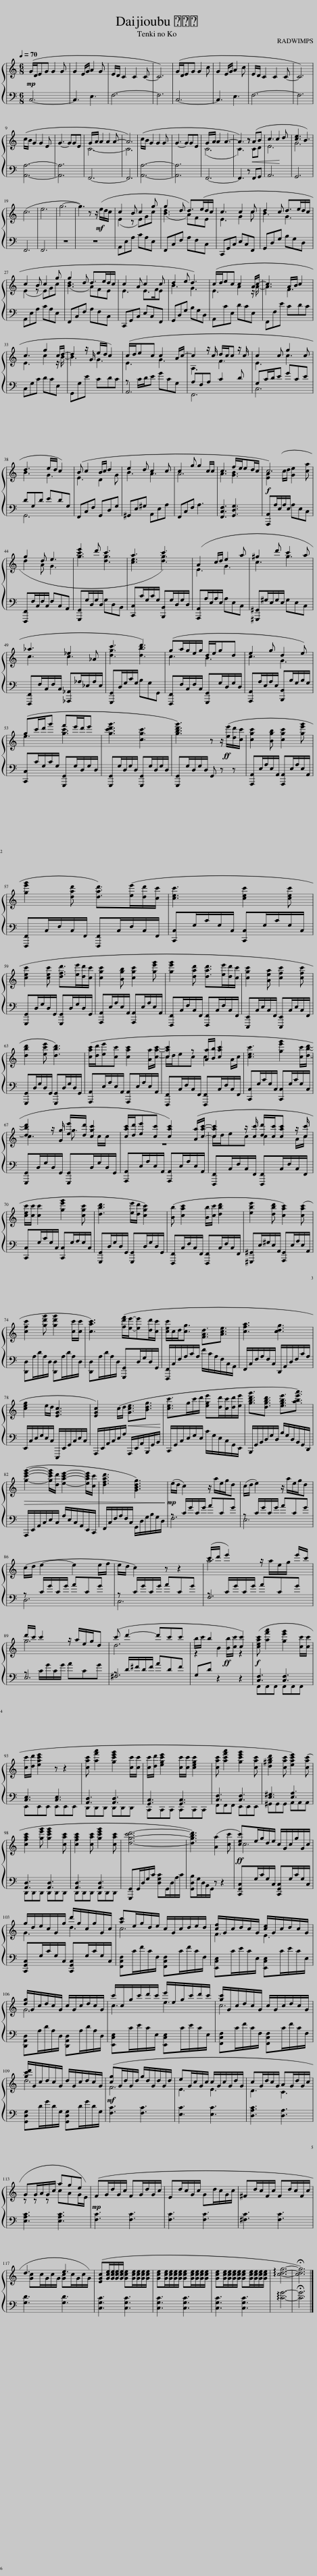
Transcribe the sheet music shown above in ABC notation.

X:1
%%score { ( 1 3 ) | ( 2 4 ) }
L:1/8
Q:1/4=70
M:6/8
I:linebreak $
K:C
V:1 treble
V:3 treble
V:2 bass
V:4 bass
V:1
!mp! (G/D/EG G2 G | G2 E/G/ A2 G | E/D/ C2 C2 C- | C6) | (G/D/EG G2 c | %5
 G2 E/G/ A2 c | E/D/ C2 C2 C- | C6) |$ (c/B/ G2 G2 E | G3- GGE | %10
 G/A/ A2 A2 A- | A6) | (c/B/ G2 G2 G | G3- GGE | G/A/ A2 A3- | %15
 A3) z!<(! (AB | c3 c2!<)! d | [ce]3 B3) |$ (c6 | e6 | %20
 g6- | g3) z z/!mf! (e/d/c/ | c2 B c2 g | g2 d d>)(ed/c/ | c3 c2 c | %25
 d2 c d>ed/c/ |$ c2 B c2 g | g2 d d>ed/c/ | c2 A c2 c | d2 e d3) | %30
 (c/d/ec c2 A/c/- | c3 A/B/ c2 |$ c3 g2 c/d/- | d2 z/ G/ e/d/ c2) | (c/d/ec c2 A/c/- | %35
 c2 z/ c/ d/c/c z/ c/ | c2 c g2 c |$ d3 e/d/ c2) | (B c2 B/c/ d2 | e2 d c2 c | %40
 c2 g g2 c/c/ | c3 f/e/ed/c/ |!f! c6) |$ g2 d e3 | e'2 d' c'3 | %45
 a3 c'3 | (A2 c/d/ e2 a | ^g2 d' c'2 a |$ _a3 _e2 _A | c'3 d'3) | %50
 (ga/g/e/g/ d/e/gd | e2 g d2 e) |$ (gc'/d'/g' f'e'/d'/e' | [gc'd'g']3 [cgc']3 | [gbd'g']3) z z/!ff! ([ee']/[dd']/[cc']/ | %55
 [cgc']2 [Bgb] [cgc']2 [ge'g'] |$ [ge'g']2 [dad'] [dad']>)([ee'][dd']/[cc']/ | [cec']3 [cec']2 [cec'] |$ [cec']2 [cec'] [dfd']>[ee'][dd']/[cc']/ | [cgc']2 [Bgb] [cgc']2 [ge'g'] | %60
 [ge'g']2 [dad'] [dad']>[ee'][dd']/[cc']/ | [cgc']2 [Aea] [cfc']2 [cfc'] |$ [dbd']2 [ec'e'] [dbd']3) | ([cac']/[dd']/[ee'][cc'] [cac']2 [Aa]/[cac']/- | [cac']2 z [Aa]/[Bb]/ [cac']2 | %65
 [cec']3 [ge'g']2 [cc']/[dbd']/- |$ [dbd']2 z/ [Gg]/ [ee']/[dd']/ [cgc']2 | [cac']/[dd']/[ee'][cc'] [cac']2) ([Aa]/[cac']/- | [cac']2 z/ [cc']/ [dd']/[cc']/[cac'] z/ [cc']/ |$ [cec']/[cc']/ [cc']2 [ge'g']2 [cgc'] | %70
 [dbd']3 [ee']/[dd']/ [cgc']2) | ([Bb] [cac']2 [Bb]/[cc']/ [dbd']2 | [ebe']2 [dbd'] [cac']2) ([cac'] |$ [cfc']2 [gd'g'] [gd'g']2 [cc']/[cc']/ | [cac']3) ([fd'f']/[ee']/-[ee'][dd']/[cc']/ | %75
 [cec']/c/d<[cg] [FAd]3/2[Ace]3/2 | [cfa]3 [cdg]3 |$ [ceg]2 e/d/ [EGc]3 | [EGc]2) (c/d/!<(! [Gce]3/2[Bdg]3/2!<)! | [cec']>gc'/d'/ [ege'][dd']/[cc']/[dd']/[ee']/ | %80
 [gbd'g']3/2[dgbd']3/2 [egbe']3/2[abe'a']3/2) |$!>(! ([gc'e'g']2- [gc'e'g']/[dd']/ [eac'e']2- [eac'e']/[cc']/ | [dfad']3 [GBdg]3)!>)! |!mp! (e/d/ c2) z/ a/e/g/d | (c/d/ e2) z/ a/e/g/d |$ %85
 (c/d/ e2- e2 e/f/ | e/d/ c2) z z2 | a6 |$ g6 | d6 | %90
 b/c'/ b2!ff! [Bb]/[cc']/ [cc']2 |!f! ([ceac'] [af'a']2 [ge'g']2 [cc']/[cc']/ |$ [cc']/[dd']/ [eac'e']2 z z2 | [cac'] [af'a']2 [gc'e'g']2 [cc']/[cc']/ | [cc']/[dd']/ [egc'e']2 [cc']/[cc']/ [cegc']2 | %95
 [cac'] [ac'f'a']2 [gc'e'g']2 [cac'] | [d^gbd']2 [cac'] [eac'e']2) ([cac'] |$ [cfac']2 [ge'g'] [gc'e'g']2 [cac'] | [cfac']2 [cac'] [gc'e'g']2 [cac'] | [d-g-c'd'-]6 | %100
 [dgbd']3) ([Aa]2 [cc'] |!ff! [cec'])e/g/d/e/ c/G/c/g/G/c/ |$ g/d/e/c/G/g/ d'/g/c/g/G/c/ | [ac']e/g/d/e/ c/G/c/d/e/d/ | [cf]/G/c/d/c/G/ [ce]/G/c/d/c/G/ |$ %105
 [dg]/G/c/d/c/G/ c/G/c/d/c/G/ | c'/c/g/c'/d'/c'/ e'/e/g/c'/d'/c'/ | [gc']/G/c/d/c/G/ c/G/c/d/c/G/ |$ [gc'd']/G/c/d/c/G/ d/G/c/d/c/G/ |!mf! ([cg]G/d/G/d/ g/d/G/d/G/d/ | %110
 eG/c/G/c/ c/G/c/G/d/G/ | cG/d/c/G/ AG/d/G/c/ |$ GG/A/G/c/ cAG/E/) |!mp! FG/d/G/c/ FG/d/G/c/ | Ed/c/G/c/ Gd/c/G/c/ | %115
 ^Fd/c/F/c/ Fd/c/F/c/ |$ [Gc]c/G/c/G/ e3 | ([EGc][Gce]/[Gce]/[Gce]/[Gce]/ [Gce][Gce]/[Gce]/[Gce]/[Gce]/ | [Gce][Gce]/[Gce]/[Gce]/[Gce]/ [Gce][Gce]/[Gce]/[Gce]/[Gce]/ | [Gce][Gce]/[Gce]/[Gce]/[Gce]/ [Gce][Gce]/[Gce]/[Gce]/[Gce]/ | %120
 !arpeggio![cdg]6- | !fermata![cdg]6) |] %122
V:2
 C,6- | C,3 E,3 | F,6- | F,6 | C,6- | %5
 C,3 E,3 | F,6- | F,6 |$ [A,,A,]6- | [A,,A,]6 | %10
 F,,6- | F,,6 | [A,,A,]6- | [A,,A,]6 | F,,6- | %15
 F,,3 z F,,G,, | A,,6 | G,,6 |$ F,,6 | F,,6 | %20
 z6 | z6 | A,,E,A, CA,E, | F,,C,F, A,F,C, | C,,G,,C, E,C,F,, | %25
 G,,D,G, B,G,D, |$ A,,E,A, CA,E, | F,,C,F, A,F,C, | C,,G,,C, E,C,F,, | G,,D,G, B,G,D, | %30
 A,,CE, DCE, | F,,F,E CDC |$ C,G,C DCE, | G,,G,E CDC | A,,6 | %35
 A,F,A, C2 D | G,C/D/E GCE |$ DG,D EDG, | F,,C,F, G,,D,G, | ^G,,E,^G, A,,E,A, | %40
 F,,C,F, A,3 | [F,,C,F,]3 [G,,D,G,]3 | [A,,,A,,]A,/E,/A,/E,/ A,E,C, |$ [F,,,F,,]F,/C,/F,/C,/ F,C,A,, | [G,,,G,,]G,/D,/G,/D,/ G,D,B,, | %45
 [C,,C,]C/G,/C/G,/ [B,,,B,,]G,/D,/G,/D,/ | [A,,,A,,]A,/E,/A,/E,/ A,E,C, | [^G,,,^G,,]^G,/E,/G,/E,/ G,E,C, |$ [F,,,F,,]F,/C,/F,/C,/ [_A,,,_A,,]_A,/_E,/A,/E,/ | [G,,,G,,]D,/G,/C/G,/ B,G,G,, | %50
 [F,,,F,,]F,/C,/F,/C,/ [G,,,G,,]G,/D,/G,/D,/ | [A,,,A,,]A,/E,/A,/E,/ [B,,,B,,]B,/G,/B,/G,/ |$ [C,,C,]C/G,/C/G,/ [G,,,G,,]G,/D,/G,/D,/ | [G,,,G,,]G,/D,/G,/D,/ [G,,,G,,]G,/D,/G,/D,/ | [G,,,G,,]G,/D,/G,/D,/ G,, z z | %55
 [A,,,A,,]E,/A,/E,/A,,/ [A,,,A,,]E,/A,/E,/A,,/ |$ [F,,,F,,]C,/F,/C,/F,,/ [F,,,F,,]C,/F,/C,/F,,/ | [C,,C,]G,/C/G,/C,/ [C,,C,]G,/C/G,/C,/ |$ [G,,,G,,]D,/G,/D,/G,,/ [G,,,G,,]D,/G,/D,/G,,/ | [A,,,A,,]E,/A,/E,/A,,/ [A,,,A,,]E,/A,/E,/A,,/ | %60
 [F,,,F,,]C,/F,/C,/F,,/ [F,,,F,,]C,/F,/C,/F,,/ | [E,,,E,,]C,/E,/C,/F,,/ [E,,,E,,]C,/E,/C,/F,,/ |$ [G,,,G,,]D,/G,/D,/G,,/ [G,,,G,,]D,/G,/D,/G,,/ | [A,,,A,,]E,/A,/E,/A,,/ [A,,,A,,]E,/A,/E,/A,,/ | [F,,,F,,]C,/F,/C,/F,,/ [F,,,F,,]C,/F,/C,/F,,/ | %65
 [C,,C,]G,/C/G,/C,/ [C,,C,]G,/C/G,/C,/ |$ [G,,,G,,]D,/G,/D,/G,,/ [G,,,G,,]D,/G,/D,/G,,/ | [A,,,A,,]E,/A,/E,/A,,/ [A,,,A,,]E,/A,/E,/A,,/ | [F,,,F,,]C,/F,/C,/F,,/ [F,,,F,,]C,/F,/C,/F,,/ |$ [C,,C,]G,/C/G,/C,/ [C,,C,]G,/A,/G,/C,/ | %70
 [G,,,G,,]D,/G,/D,/G,,/ [G,,,G,,]D,/G,/D,/G,,/ | [F,,,F,,]C,/F,/C,/F,,/ [F,,,F,,]C,/F,/C,/F,,/ | [^G,,,^G,,]E,/^G,/E,/A,,/ [A,,,G,,]E,/A,/E,/A,,/ |$ [D,,D,]A,/D/A,/D,/ [D,,D,]A,/D/A,/D,/ | [D,,D,]A,/D/A,/D,/ [G,,,G,,]D,/G,/D,/G,,/ | %75
 [F,,,F,,]/C,/F,/A,/C/A,/ F/C/A,/F,/C,/A,,/ | F,,/C,/F,/A,/F,/C,/ D,,/A,,/D,/F,/C/A,/ |$ E,,/C,/E,/G,/E,/C,/ E,,,/E,,/G,,/C,/E,/C,/ | A,,,/E,,/A,,/C,/E,/A,/ A,,,/E,,/A,,/B,,,/G,,/B,,/ | C,,/G,,/C,/E,/G,/E,/ C/G,/E,/C,/G,,/E,,/ | %80
 B,,,/G,,/B,,/D,/G,/D,/ B,/G,/D,/B,,/G,,/D,,/ |$ A,,,/E,,/A,,/C,/E,/C,/ A,/E,/C,/A,,/E,,/C,,/ | F,,/C,/F,/A,/F,/C,/ G,,/D,/G,/B,/G,/D,/ | F,6 | E,6 |$ %85
 D,6 | C,6 | F,6 |$ E,6 | ^F,6 | %90
 G,D z2 z2 | [C,F,]3 [C,F,]3 |$ [C,E,]3 [C,E,]3 | [A,,D,]3 [A,,D,]3 | [G,,C,]3 [G,,C,]3 | %95
 [C,F,]3 [C,F,]3 | [E,^G,]3 [E,A,]3 |$ [A,,D,]3 [A,,D,]3 | [A,,D,]3 [A,,D,]3 | [G,,,G,,]G,,/D,/G,/C/ [D,G,C]G,,/D,/A,/C/ | %100
 [G,,D,B,]G,/D,/B,,/G,,/ z z2 | [C,,G,,C,]G,/C/G,/C,/ [C,,G,,C,]G,/C/G,/C,/ |$ [C,,G,,C,]G,/C/G,/C,/ [C,,G,,C,]G,/C/G,/C,/ | [F,,C,F,]C/F/C/F,/ [F,,C,F,]C/F/C/F,/ | [E,,C,E,]C/E/C/E,/ [E,,C,E,]C/E/C/E,/ |$ %105
 [D,,A,,D,]A,/D/A,/D,/ [D,,A,,D,]A,/D/A,/D,/ | [E,,C,E,]C/E/C/E,/ [E,,C,E,]C/E/C/E,/ | [F,,C,F,]C/F/C/F,/ [F,,C,F,]C/F/C/F,/ |$ [G,,D,G,]D/G/D/G,/ [G,,D,G,]D/G/D/G,/ | [F,C]3 [F,C]3 | %110
 [E,C]3 [E,C]3 | [D,A,C]3 [D,A,]3 |$ [E,A,C]3 [E,A,C]3 | [F,C]3 [F,C]3 | [F,C]3 [F,C]3 | %115
 [^F,C]3 [F,C]3 |$ [G,D]3 [G,D]3 | [C,G,C]3 [C,G,C]3 | [C,G,C]3 [C,G,C]3 | [C,G,C]3 [C,G,C]3 | %120
 !arpeggio![CG]6- | !fermata![CG]6 |] %122
V:3
 x6 | x6 | x6 | x6 | x6 | %5
 x6 | x6 | x6 |$ x6 | x6 | %10
 C6- | C6 | x6 | x6 | (C6 | %15
 C3) z CD | E6 | G6 |$ x6 | x6 | %20
 x6 | x6 | (E2 z E)Gc | ([Bd]3 A)FE | E3 G2 c | %25
 B3 G3 |$ (E2 z E)Gc | ([Bd]3 A)FE | E3 E>FE | B3 G3 | %30
 E3 A2 z/ A/- | A3 F3 |$ E3 c2 z/ B/- | B3 G3 | E3 G3 | %35
 A,3 F3 | E3 c3 |$ B3 G3 | E3 D2 G | B3 A3 | %40
 A6 | A3 [GB]3 | [EA]2 c/d/ [Ge]2 [ca] |$ d2 A G3 | [gc']3 [dg]3 | %45
 [ce]3 [dg]3 | E3 G3 | c3 ^g3 |$ c3 c3 | [dg]3 [db]3 | %50
 c3 B3 | c3 G3 |$ e3 [gc']3 | x6 | x6 | %55
 x6 |$ x6 | x6 |$ x6 | x6 | %60
 x6 | x6 |$ x6 | x6 | c/d/ec c2 A/c/ | %65
 x6 |$ c3 g3/2 c/c/ x/ | z6 | c/d/ec c2 A/c/ |$ x6 | %70
 x6 | x6 | x6 |$ x6 | x6 | %75
 x6 | x6 |$ x6 | x6 | x6 | %80
 x6 |$ x6 | x6 | x6 | x6 |$ %85
 x6 | x6 | (c'/d'/ e'2) z/ a/e/g/ e'/c'/ |$ d'/c'/ c'2 z/ a/e/g/d | c' d'2- d'c'c' | %90
 z2 B2 z2 | x6 |$ x6 | x6 | x6 | %95
 x6 | x6 |$ x6 | x6 | x6 | %100
 x6 | c6 |$ G3 d3 | c6 | F3 E3 |$ %105
 G6 | c3 e3 | c6 |$ d6 | F6 | %110
 E3 E3 | D3 C3 |$ z z z age | x6 | x6 | %115
 x6 |$ d3 [Gc]c/G/c/G/ | x6 | x6 | x6 | %120
 x6 | x6 |] %122
V:4
 x6 | x6 | x6 | x6 | x6 | %5
 x6 | x6 | x6 |$ x6 | x6 | %10
 x6 | x6 | x6 | x6 | x6 | %15
 x6 | x6 | x6 |$ x6 | x6 | %20
 x6 | x6 | x6 | x6 | x6 | %25
 x6 |$ x6 | x6 | x6 | x6 | %30
 x6 | x6 |$ x6 | x6 | z C/D/E GCG, | %35
 F,,6 | C,6 |$ G,,6 | x6 | x6 | %40
 x6 | x6 | x6 |$ x6 | x6 | %45
 x6 | x6 | x6 |$ x6 | x6 | %50
 x6 | x6 |$ x6 | x6 | x6 | %55
 x6 |$ x6 | x6 |$ x6 | x6 | %60
 x6 | x6 |$ x6 | x6 | x6 | %65
 x6 |$ x6 | x6 | x6 |$ x6 | %70
 x6 | x6 | x6 |$ x6 | x6 | %75
 x6 | x6 |$ x6 | x6 | x6 | %80
 x6 |$ x6 | x6 | z C/G/C/G/ ACG | z C/G/C/G/ ACG |$ %85
 z C/G/C/G/ ACG | z C/G/C/G/ ACG | z C/G/C/G/ ACG |$ z C/G/C/G/ ACG | z D/^F/D/F/ ADF | %90
 x6 | F,,F,,F,, F,,F,,F,, |$ E,,E,,E,, E,,E,,E,, | D,,D,,D,, D,,D,,D,, | C,,C,,C,, C,,C,,C,, | %95
 F,,F,,F,, E,,E,,E,, | ^G,,G,,G,, A,,A,,A,, |$ D,,D,,D,, D,,D,,D,, | D,,D,,D,, D,,D,,D,, | x6 | %100
 x6 | x6 |$ x6 | x6 | x6 |$ %105
 x6 | x6 | x6 |$ x6 | x6 | %110
 x6 | x6 |$ x6 | x6 | x6 | %115
 x6 |$ x6 | x6 | x6 | x6 | %120
 x6 | x6 |] %122
